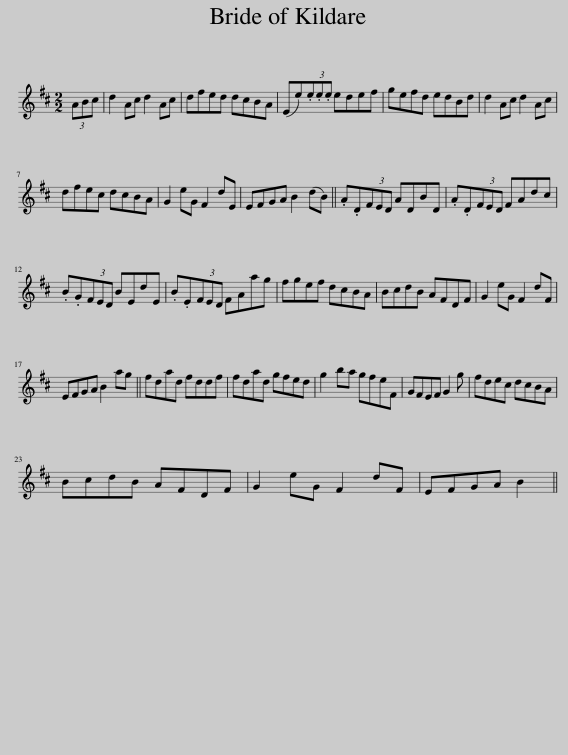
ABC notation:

X:1
L:1/8
M:2/2
I:linebreak $
K:D
V:1 treble
V:1
 (3ABc | d2 Ac d2 Ac | dfed dcBA | (Ee)(3.e.e.e edef | gefd edBd | %5
 d2 Ac d2 Ac |$ dfec dcBA | G2 eG F2 dE | EFGA B2 (dB) || .A.D(3FED ADBD | %10
 .A.D(3FED FAdc |$ .B.G(3FED BEdE | .B.E(3FED FAag | fgef dcBA | BcdB AFDF | %15
 G2 eG F2 dF |$ EFGA B2 ag || fdad fddf | fdad gfed | g2 ba gfeF | %20
 GFEF G2 g | fdec dcBA |$ BcdB AFDF | G2 eG F2 dF | EFGA B2 || %25
